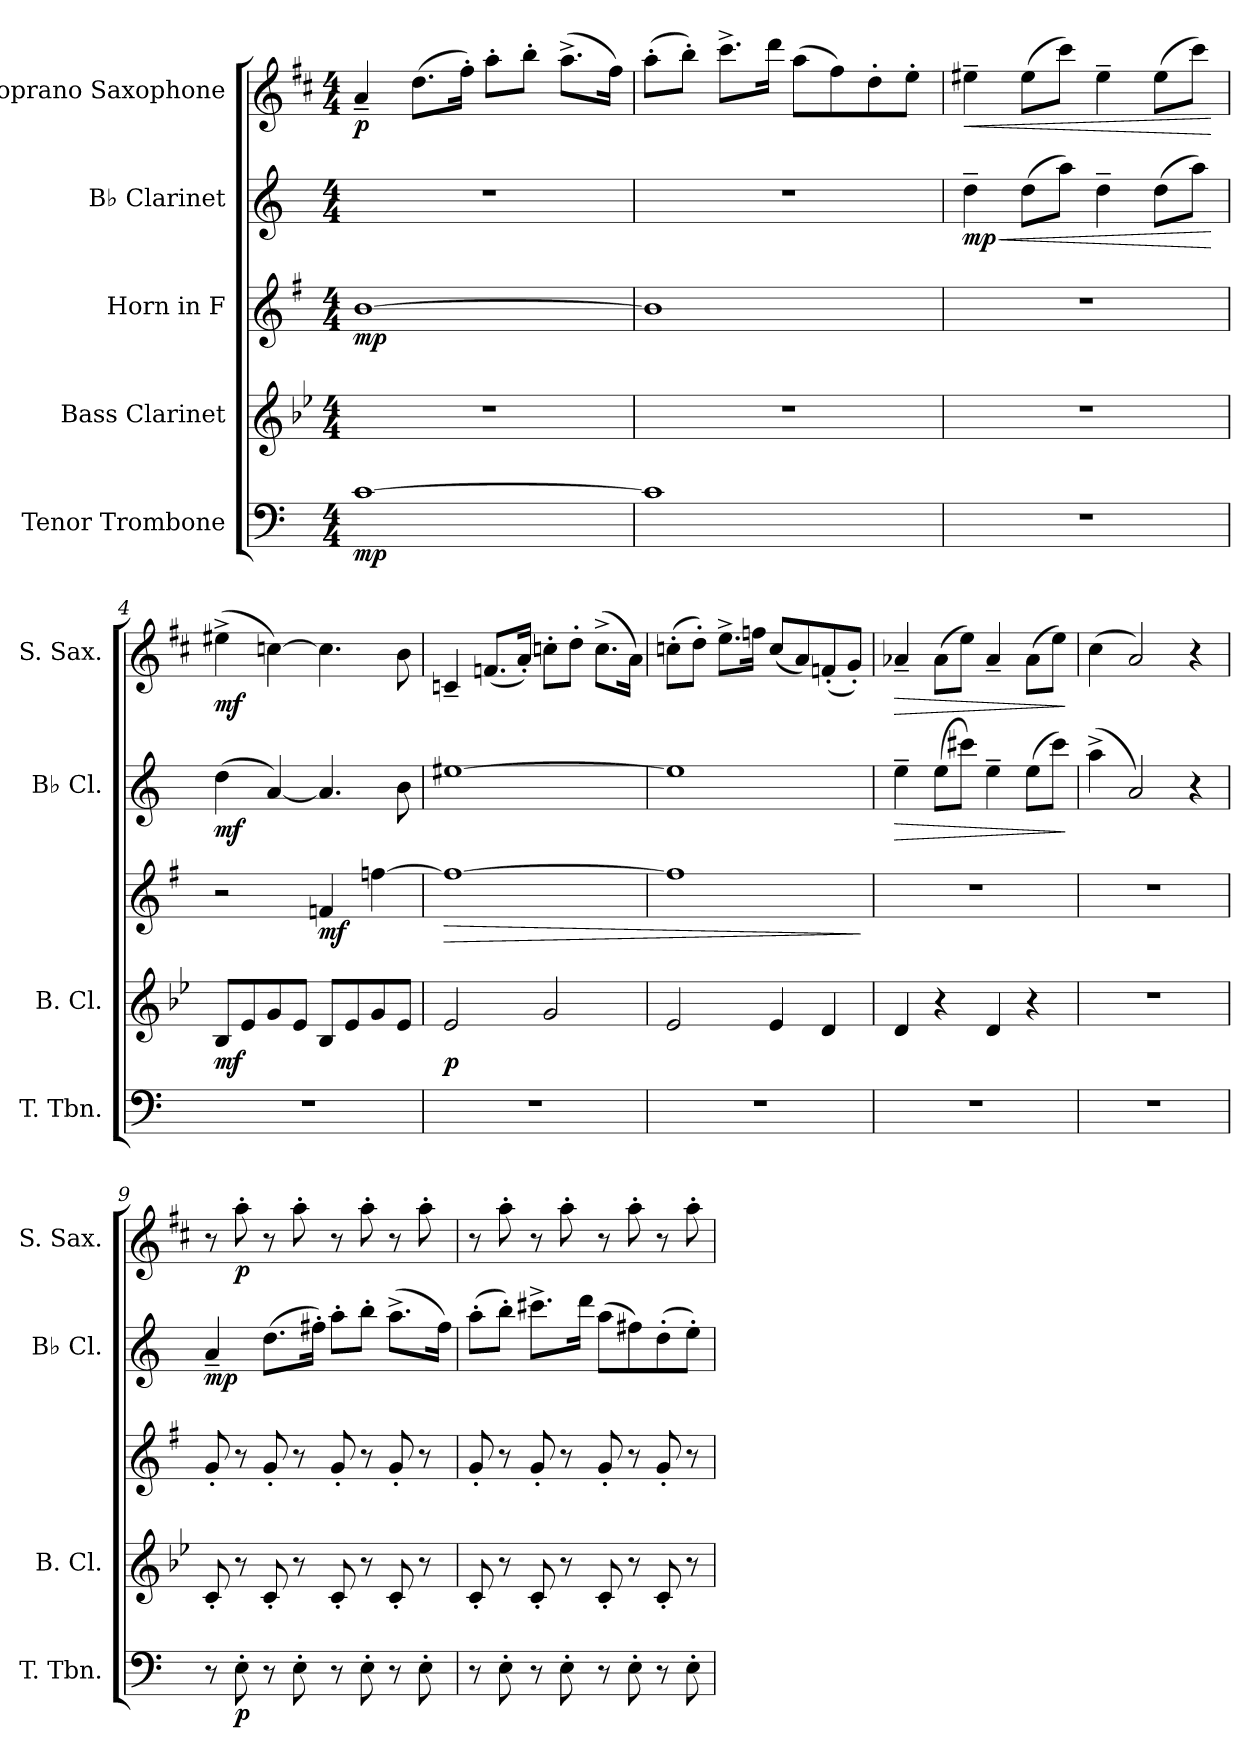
**kern	**dynam	**kern	**dynam	**kern	**dynam	**kern	**dynam	**kern	**dynam
*part5	*part5	*part4	*part4	*part3	*part3	*part2	*part2	*part1	*part1
*staff5	*staff5	*staff4	*staff4	*staff3	*staff3	*staff2	*staff2	*staff1	*staff1
*I"Tenor Trombone	*	*I"Bass Clarinet	*	*I"Horn in F	*	*I"B♭ Clarinet	*	*I"Soprano Saxophone	*
*I'T. Tbn.	*	*I'B. Cl.	*	*	*	*I'B♭ Cl.	*	*I'S. Sax.	*
*clefF4	*	*clefG2	*	*clefG2	*	*clefG2	*	*clefG2	*
*	*	*ITrd8c14	*	*ITrd4c7	*	*ITrd1c2	*	*ITrd1c2	*
*k[]	*	*k[b-e-]	*	*k[]	*	*k[b-e-]	*	*k[]	*
*M4/4	*	*M4/4	*	*M4/4	*	*M4/4	*	*M4/4	*
=1	=1	=1	=1	=1	=1	=1	=1	=1	=1
!	!LO:DY:b	!	!	!	!LO:DY:b	!	!	!	!LO:DY:b
[1c	mp	1r	.	[1e	mp	1r	.	4g~/	p
.	.	.	.	.	.	.	.	(8.cc\L	.
.	.	.	.	.	.	.	.	16ee'\Jk)	.
.	.	.	.	.	.	.	.	8gg'\L	.
.	.	.	.	.	.	.	.	8aa'\J	.
.	.	.	.	.	.	.	.	(8.gg^\L	.
.	.	.	.	.	.	.	.	16ee\Jk)	.
=2	=2	=2	=2	=2	=2	=2	=2	=2	=2
1c]	.	1r	.	1e]	.	1r	.	(8gg'\L	.
.	.	.	.	.	.	.	.	8aa'\J)	.
.	.	.	.	.	.	.	.	8.bb^\L	.
.	.	.	.	.	.	.	.	16ccc\Jk	.
.	.	.	.	.	.	.	.	(8gg\L	.
.	.	.	.	.	.	.	.	8ee\)	.
.	.	.	.	.	.	.	.	8cc'\	.
.	.	.	.	.	.	.	.	8dd'\J	.
=3	=3	=3	=3	=3	=3	=3	=3	=3	=3
!	!	!	!	!	!	!	!LO:HP:b	!	!LO:HP:b
!	!	!	!	!	!	!	!LO:DY:n=1:b	!	!
1r	.	1r	.	1r	.	4cc~\	< mp	4dd#X~\	<
.	.	.	.	.	.	(8cc\L	.	(8dd#\L	.
.	.	.	.	.	.	8gg\J)	.	8bb\J)	.
.	.	.	.	.	.	4cc~\	.	4dd#~\	.
.	.	.	.	.	.	(8cc\L	.	(8dd#\L	.
.	.	.	.	.	.	8gg\J)	.	8bb\J)	.
.	.	.	.	.	.	.	[	.	[
=4	=4	=4	=4	=4	=4	=4	=4	=4	=4
!	!	!	!LO:DY:b	!	!	!	!LO:DY:b	!	!LO:DY:b
1r	.	8BB-/L	mf	2r	.	(4cc\	mf	(4dd#X^\	mf
.	.	8E-/	.	.	.	.	.	.	.
.	.	8G/	.	.	.	[4g/)	.	[4b-X\)	.
.	.	8E-/J	.	.	.	.	.	.	.
!	!	!	!	!	!LO:DY:b	!	!	!	!
.	.	8BB-/L	.	4B-X/	mf	4.g/]	.	4.b-\]	.
.	.	8E-/	.	.	.	.	.	.	.
.	.	8G/	.	[4b-X\	.	.	.	.	.
.	.	8E-/J	.	.	.	8a\	.	8a\	.
!!LO:LB:g=z
=5	=5	=5	=5	=5	=5	=5	=5	=5	=5
!	!	!	!LO:DY:b	!	!LO:HP:b	!	!	!	!
1r	.	2E-/	p	1b-_	>	[1dd#X	.	4B-X~/	.
.	.	.	.	.	.	.	.	(8.e-X/L	.
.	.	.	.	.	.	.	.	16g'/Jk)	.
.	.	2G/	.	.	.	.	.	8b-X'\L	.
.	.	.	.	.	.	.	.	8cc'\J	.
.	.	.	.	.	.	.	.	(8.b-^\L	.
.	.	.	.	.	.	.	.	16g\Jk)	.
=6	=6	=6	=6	=6	=6	=6	=6	=6	=6
1r	.	2E-/	.	1b-]	.	1dd#]	.	(8b-X'\L	.
.	.	.	.	.	.	.	.	8cc'\J)	.
.	.	.	.	.	.	.	.	8.dd^\L	.
.	.	.	.	.	.	.	.	16ee-X\Jk	.
.	.	4E-/	.	.	.	.	.	(8b-/L	.
.	.	.	.	.	.	.	.	8g/)	.
.	.	4D/	.	.	.	.	.	(8e-X'/	.
.	.	.	.	.	.	.	.	8f'/J)	.
.	.	.	.	.	]	.	.	.	.
=7	=7	=7	=7	=7	=7	=7	=7	=7	=7
!	!	!	!	!	!	!	!LO:HP:b	!	!LO:HP:b
1r	.	4D/	.	1r	.	4dd~\	>	4g-X~/	>
.	.	4r	.	.	.	(8dd\L	.	(8g-\L	.
.	.	.	.	.	.	8bbn\J)	.	8dd\J)	.
.	.	4D/	.	.	.	4dd~\	.	4g-~/	.
.	.	4r	.	.	.	(8dd\L	.	(8g-\L	.
.	.	.	.	.	.	8bb\J)	.	8dd\J)	.
.	.	.	.	.	.	.	]	.	]
=8	=8	=8	=8	=8	=8	=8	=8	=8	=8
1r	.	1r	.	1r	.	(4gg^\	.	(4b\	.
.	.	.	.	.	.	2g/)	.	2g/)	.
.	.	.	.	.	.	4r	.	4r	.
!!LO:PB:g=z
=9	=9	=9	=9	=9	=9	=9	=9	=9	=9
!	!	!	!	!	!	!	!LO:DY:b	!	!
8r	.	8C'/	.	8c'/	.	4g~/	mp	8r	.
!	!LO:DY:b	!	!	!	!	!	!	!	!LO:DY:b
8E'\	p	8r	.	8r	.	.	.	8gg'\	p
8r	.	8C'/	.	8c'/	.	(8.cc\L	.	8r	.
8E'\	.	8r	.	8r	.	.	.	8gg'\	.
.	.	.	.	.	.	16een'\Jk)	.	.	.
8r	.	8C'/	.	8c'/	.	8gg'\L	.	8r	.
8E'\	.	8r	.	8r	.	8aa'\J	.	8gg'\	.
8r	.	8C'/	.	8c'/	.	(8.gg^\L	.	8r	.
8E'\	.	8r	.	8r	.	.	.	8gg'\	.
.	.	.	.	.	.	16ee\Jk)	.	.	.
=10	=10	=10	=10	=10	=10	=10	=10	=10	=10
8r	.	8C'/	.	8c'/	.	(8gg'\L	.	8r	.
8E'\	.	8r	.	8r	.	8aa'\J)	.	8gg'\	.
8r	.	8C'/	.	8c'/	.	8.bbn^\L	.	8r	.
8E'\	.	8r	.	8r	.	.	.	8gg'\	.
.	.	.	.	.	.	16ccc\Jk	.	.	.
8r	.	8C'/	.	8c'/	.	(8gg\L	.	8r	.
8E'\	.	8r	.	8r	.	8een\)	.	8gg'\	.
8r	.	8C'/	.	8c'/	.	(8cc'\	.	8r	.
8E'\	.	8r	.	8r	.	8dd'\J)	.	8gg'\	.
=	=	=	=	=	=	=	=	=	=
*-	*-	*-	*-	*-	*-	*-	*-	*-	*-
